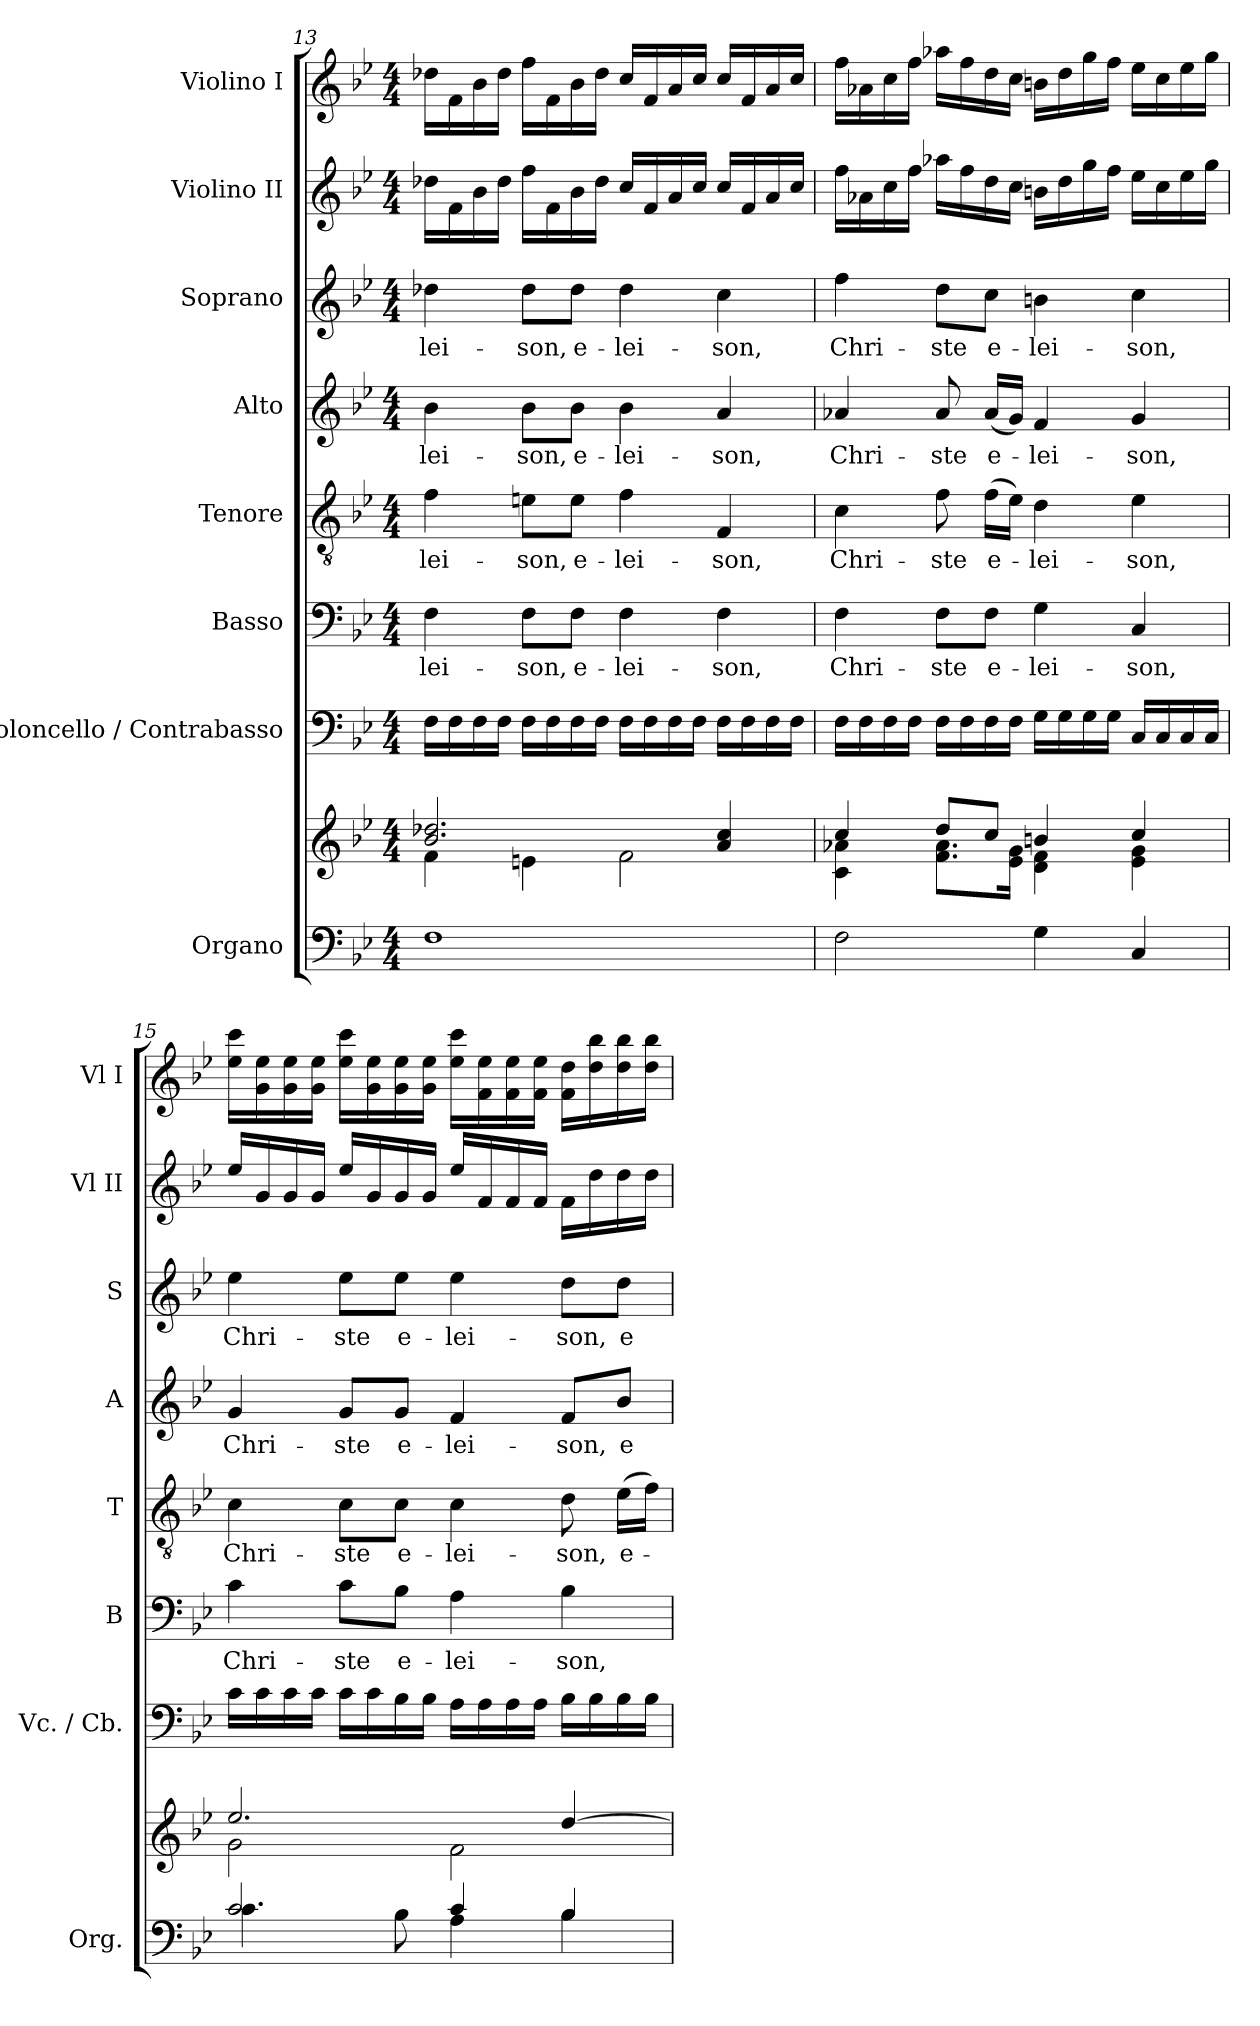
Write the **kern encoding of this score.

**kern	**kern	**kern	**kern	**text	**kern	**text	**kern	**text	**kern	**text	**kern	**kern
*part8	*part8	*part7	*part6	*part6	*part5	*part5	*part4	*part4	*part3	*part3	*part2	*part1
*staff9	*staff8	*staff7	*staff6	*staff6	*staff5	*staff5	*staff4	*staff4	*staff3	*staff3	*staff2	*staff1
*I"Organo	*	*I"Violoncello / Contrabasso	*I"Basso	*	*I"Tenore	*	*I"Alto	*	*I"Soprano	*	*I"Violino II	*I"Violino I
*I'Org.	*	*I'Vc. /  Cb.	*I'B	*	*I'T	*	*I'A	*	*I'S	*	*I'Vl  II	*I'Vl  I
*clefF4	*clefG2	*clefF4	*clefF4	*	*clefGv2	*	*clefG2	*	*clefG2	*	*clefG2	*clefG2
*k[b-e-]	*k[b-e-]	*k[b-e-]	*k[b-e-]	*	*k[b-e-]	*	*k[b-e-]	*	*k[b-e-]	*	*k[b-e-]	*k[b-e-]
*B-:	*B-:	*B-:	*B-:	*	*B-:	*	*B-:	*	*B-:	*	*B-:	*B-:
*M4/4	*M4/4	*M4/4	*M4/4	*	*M4/4	*	*M4/4	*	*M4/4	*	*M4/4	*M4/4
=13	=13	=13	=13	=13	=13	=13	=13	=13	=13	=13	=13	=13
*	*^	*	*	*	*	*	*	*	*	*	*	*
!	!	!	!	!	!LO:LY:b	!	!LO:LY:b	!	!LO:LY:b	!	!LO:LY:b	!	!
1F	2.b-/ 2.dd-X/	4f\	16F\LL	4F\	-lei-	4f\	-lei-	4b-\	-lei-	4dd-X\	-lei-	16dd-X\LL	16dd-X\LL
.	.	.	16F\	.	.	.	.	.	.	.	.	16f\	16f\
.	.	.	16F\	.	.	.	.	.	.	.	.	16b-\	16b-\
.	.	.	16F\JJ	.	.	.	.	.	.	.	.	16dd-\JJ	16dd-\JJ
!	!	!	!	!	!LO:LY:b	!	!LO:LY:b	!	!LO:LY:b	!	!LO:LY:b	!	!
.	.	4en\	16F\LL	8F\L	-son,	8en\L	-son,	8b-\L	-son,	8dd-\L	-son,	16ff\LL	16ff\LL
.	.	.	16F\	.	.	.	.	.	.	.	.	16f\	16f\
!	!	!	!	!	!LO:LY:b	!	!LO:LY:b	!	!LO:LY:b	!	!LO:LY:b	!	!
.	.	.	16F\	8F\J	e-	8e\J	e-	8b-\J	e-	8dd-\J	e-	16b-\	16b-\
.	.	.	16F\JJ	.	.	.	.	.	.	.	.	16dd-\JJ	16dd-\JJ
!	!	!	!	!	!LO:LY:b	!	!LO:LY:b	!	!LO:LY:b	!	!LO:LY:b	!	!
.	.	2f\	16F\LL	4F\	-lei-	4f\	-lei-	4b-\	-lei-	4dd-\	-lei-	16cc/LL	16cc/LL
.	.	.	16F\	.	.	.	.	.	.	.	.	16f/	16f/
.	.	.	16F\	.	.	.	.	.	.	.	.	16a/	16a/
.	.	.	16F\JJ	.	.	.	.	.	.	.	.	16cc/JJ	16cc/JJ
!	!	!	!	!	!LO:LY:b	!	!LO:LY:b	!	!LO:LY:b	!	!LO:LY:b	!	!
.	4a/ 4cc/	.	16F\LL	4F\	-son,	4F/	-son,	4a/	-son,	4cc\	-son,	16cc/LL	16cc/LL
.	.	.	16F\	.	.	.	.	.	.	.	.	16f/	16f/
.	.	.	16F\	.	.	.	.	.	.	.	.	16a/	16a/
.	.	.	16F\JJ	.	.	.	.	.	.	.	.	16cc/JJ	16cc/JJ
!!LO:PB:g=z
=14	=14	=14	=14	=14	=14	=14	=14	=14	=14	=14	=14	=14	=14
!	!	!	!	!	!LO:LY:b	!	!LO:LY:b	!	!LO:LY:b	!	!LO:LY:b	!	!
2F\	4cc/	4c\ 4a-X\	16F\LL	4F\	Chri-	4c\	Chri-	4a-X/	Chri-	4ff\	Chri-	16ff\LL	16ff\LL
.	.	.	16F\	.	.	.	.	.	.	.	.	16a-X\	16a-X\
.	.	.	16F\	.	.	.	.	.	.	.	.	16cc\	16cc\
.	.	.	16F\JJ	.	.	.	.	.	.	.	.	16ff\JJ	16ff\JJ
!	!	!	!	!	!LO:LY:b	!	!LO:LY:b	!	!LO:LY:b	!	!LO:LY:b	!	!
.	8dd/L	8.f\ 8.a-\L	16F\LL	8F\L	-ste	8f\	-ste	8a-/	-ste	8dd\L	-ste	16aa-X\LL	16aa-X\LL
.	.	.	16F\	.	.	.	.	.	.	.	.	16ff\	16ff\
!	!	!	!	!	!LO:LY:b	!	!LO:LY:b	!	!LO:LY:b	!	!LO:LY:b	!	!
.	8cc/J	.	16F\	8F\J	e-	(>16f\LL	e-	(<16a-/LL	e-	8cc\J	e-	16dd\	16dd\
.	.	16e-\ 16g\Jk	16F\JJ	.	.	16e-\JJ)	.	16g/JJ)	.	.	.	16cc\JJ	16cc\JJ
!	!	!	!	!	!LO:LY:b	!	!LO:LY:b	!	!LO:LY:b	!	!LO:LY:b	!	!
4G\	4bn/	4d\ 4f\	16G\LL	4G\	-lei-	4d\	-lei-	4f/	-lei-	4bn\	-lei-	16bn\LL	16bn\LL
.	.	.	16G\	.	.	.	.	.	.	.	.	16dd\	16dd\
.	.	.	16G\	.	.	.	.	.	.	.	.	16gg\	16gg\
.	.	.	16G\JJ	.	.	.	.	.	.	.	.	16ff\JJ	16ff\JJ
!	!	!	!	!	!LO:LY:b	!	!LO:LY:b	!	!LO:LY:b	!	!LO:LY:b	!	!
4C/	4cc/	4e-\ 4g\	16C/LL	4C/	-son,	4e-\	-son,	4g/	-son,	4cc\	-son,	16ee-\LL	16ee-\LL
.	.	.	16C/	.	.	.	.	.	.	.	.	16cc\	16cc\
.	.	.	16C/	.	.	.	.	.	.	.	.	16ee-\	16ee-\
.	.	.	16C/JJ	.	.	.	.	.	.	.	.	16gg\JJ	16gg\JJ
=15	=15	=15	=15	=15	=15	=15	=15	=15	=15	=15	=15	=15	=15
*^	*	*	*	*	*	*	*	*	*	*	*	*	*
!	!	!	!	!	!	!LO:LY:b	!	!LO:LY:b	!	!LO:LY:b	!	!LO:LY:b	!	!
2c/	4.c\	2.ee-/	2g\	16c\LL	4c\	Chri-	4c\	Chri-	4g/	Chri-	4ee-\	Chri-	16ee-/LL	16ee-\ 16ccc\LL
.	.	.	.	16c\	.	.	.	.	.	.	.	.	16g/	16g\ 16ee-\
.	.	.	.	16c\	.	.	.	.	.	.	.	.	16g/	16g\ 16ee-\
.	.	.	.	16c\JJ	.	.	.	.	.	.	.	.	16g/JJ	16g\ 16ee-\JJ
!	!	!	!	!	!	!LO:LY:b	!	!LO:LY:b	!	!LO:LY:b	!	!LO:LY:b	!	!
.	.	.	.	16c\LL	8c\L	-ste	8c\L	-ste	8g/L	-ste	8ee-\L	-ste	16ee-/LL	16ee-\ 16ccc\LL
.	.	.	.	16c\	.	.	.	.	.	.	.	.	16g/	16g\ 16ee-\
!	!	!	!	!	!	!LO:LY:b	!	!LO:LY:b	!	!LO:LY:b	!	!LO:LY:b	!	!
.	8B-\	.	.	16B-\	8B-\J	e-	8c\J	e-	8g/J	e-	8ee-\J	e-	16g/	16g\ 16ee-\
.	.	.	.	16B-\JJ	.	.	.	.	.	.	.	.	16g/JJ	16g\ 16ee-\JJ
!	!	!	!	!	!	!LO:LY:b	!	!LO:LY:b	!	!LO:LY:b	!	!LO:LY:b	!	!
4c/	4A\	.	2f\	16A\LL	4A\	-lei-	4c\	-lei-	4f/	-lei-	4ee-\	-lei-	16ee-/LL	16ee-\ 16ccc\LL
.	.	.	.	16A\	.	.	.	.	.	.	.	.	16f/	16f\ 16ee-\
.	.	.	.	16A\	.	.	.	.	.	.	.	.	16f/	16f\ 16ee-\
.	.	.	.	16A\JJ	.	.	.	.	.	.	.	.	16f/JJ	16f\ 16ee-\JJ
!	!	!	!	!	!	!LO:LY:b	!	!LO:LY:b	!	!LO:LY:b	!	!LO:LY:b	!	!
4B-/	4B-\	[>4dd/	.	16B-\LL	4B-\	-son,	8d\	-son,	8f/L	-son,	8dd\L	-son,	16f\LL	16f\ 16dd\LL
.	.	.	.	16B-\	.	.	.	.	.	.	.	.	16dd\	16dd\ 16bb-\
!	!	!	!	!	!	!	!	!LO:LY:b	!	!LO:LY:b	!	!LO:LY:b	!	!
.	.	.	.	16B-\	.	.	(>16e-\LL	e-	8b-/J	e-	8dd\J	e-	16dd\	16dd\ 16bb-\
.	.	.	.	16B-\JJ	.	.	16f\JJ)	.	.	.	.	.	16dd\JJ	16dd\ 16bb-\JJ
*v	*v	*	*	*	*	*	*	*	*	*	*	*	*	*
*	*v	*v	*	*	*	*	*	*	*	*	*	*	*
=	=	=	=	=	=	=	=	=	=	=	=	=
*-	*-	*-	*-	*-	*-	*-	*-	*-	*-	*-	*-	*-
